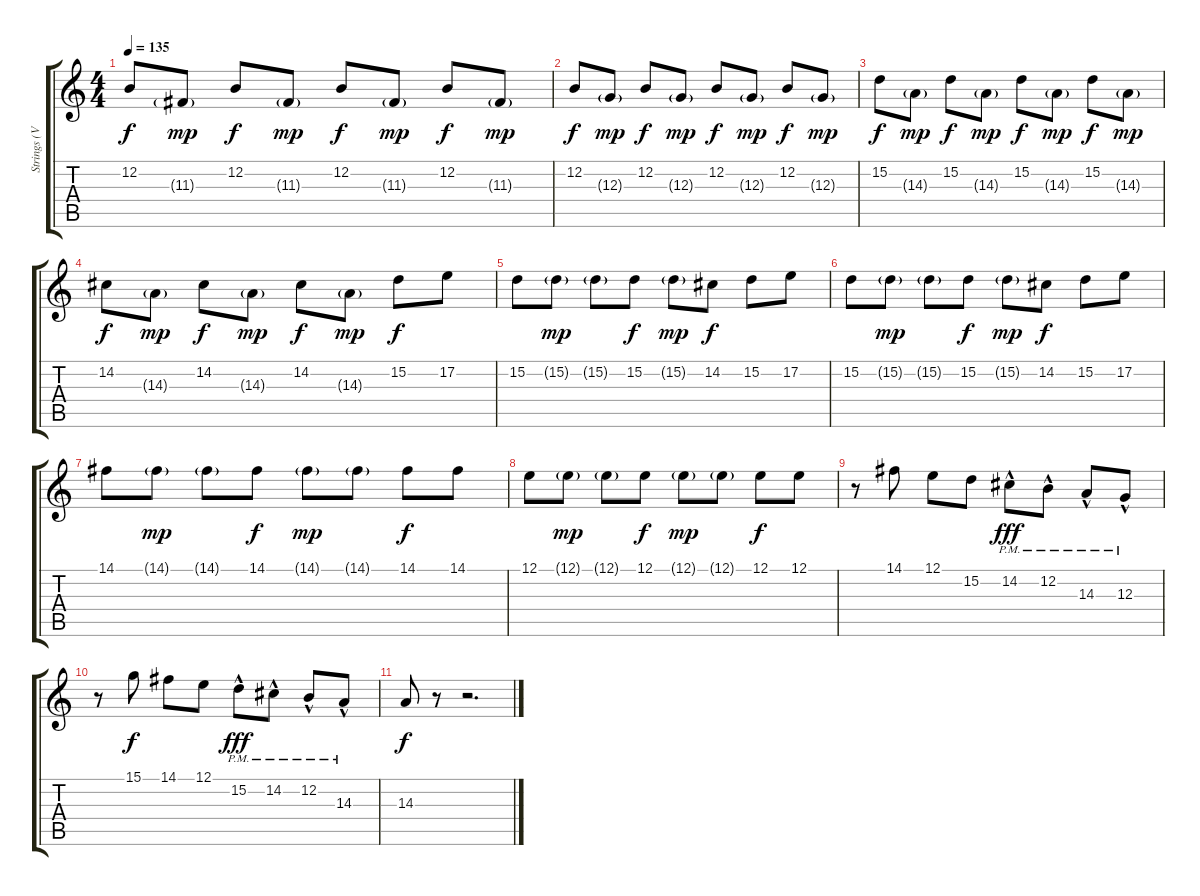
\track ("Strings (Violin - Lead)" "Strings (V") {instrument stringensemble1}
\staff {score tabs}
\tuning (E4 B3 G3 D3 A2 D2) {hide}
\ts (4 4)
\tempo 135
\clef g2
\ks c
12.2.8{dy f} 11.3{g}.8{dy mp} 12.2.8{dy f} 11.3{g}.8{dy mp} 12.2.8{dy f} 11.3{g}.8{dy mp} 12.2.8{dy f} 11.3{g}.8{dy mp} |
12.2.8{dy f} 12.3{g}.8{dy mp} 12.2.8{dy f} 12.3{g}.8{dy mp} 12.2.8{dy f} 12.3{g}.8{dy mp} 12.2.8{dy f} 12.3{g}.8{dy mp} |
15.2.8{dy f} 14.3{g}.8{dy mp} 15.2.8{dy f} 14.3{g}.8{dy mp} 15.2.8{dy f} 14.3{g}.8{dy mp} 15.2.8{dy f} 14.3{g}.8{dy mp} |
14.2.8{dy f} 14.3{g}.8{dy mp} 14.2.8{dy f} 14.3{g}.8{dy mp} 14.2.8{dy f} 14.3{g}.8{dy mp} 15.2.8{dy f} 17.2.8 |
15.2.8 15.2{g}.8{dy mp} 15.2{g}.8 15.2.8{dy f} 15.2{g}.8{dy mp} 14.2.8{dy f} 15.2.8 17.2.8 |
15.2.8 15.2{g}.8{dy mp} 15.2{g}.8 15.2.8{dy f} 15.2{g}.8{dy mp} 14.2.8{dy f} 15.2.8 17.2.8 |
14.1.8 14.1{g}.8{dy mp} 14.1{g}.8 14.1.8{dy f} 14.1{g}.8{dy mp} 14.1{g}.8 14.1.8{dy f} 14.1.8 |
12.1.8 12.1{g}.8{dy mp} 12.1{g}.8 12.1.8{dy f} 12.1{g}.8{dy mp} 12.1{g}.8 12.1.8{dy f} 12.1.8 |
r.8 14.1.8 12.1.8 15.2.8 14.2{hac pm}.8{dy fff} 12.2{hac pm}.8 14.3{hac pm}.8 12.3{hac pm}.8 |
r.8 15.1.8{dy f} 14.1.8 12.1.8 15.2{hac pm}.8{dy fff} 14.2{hac pm}.8 12.2{hac pm}.8 14.3{hac pm}.8 |
14.3.8{dy f} r.8 r.2{d}
